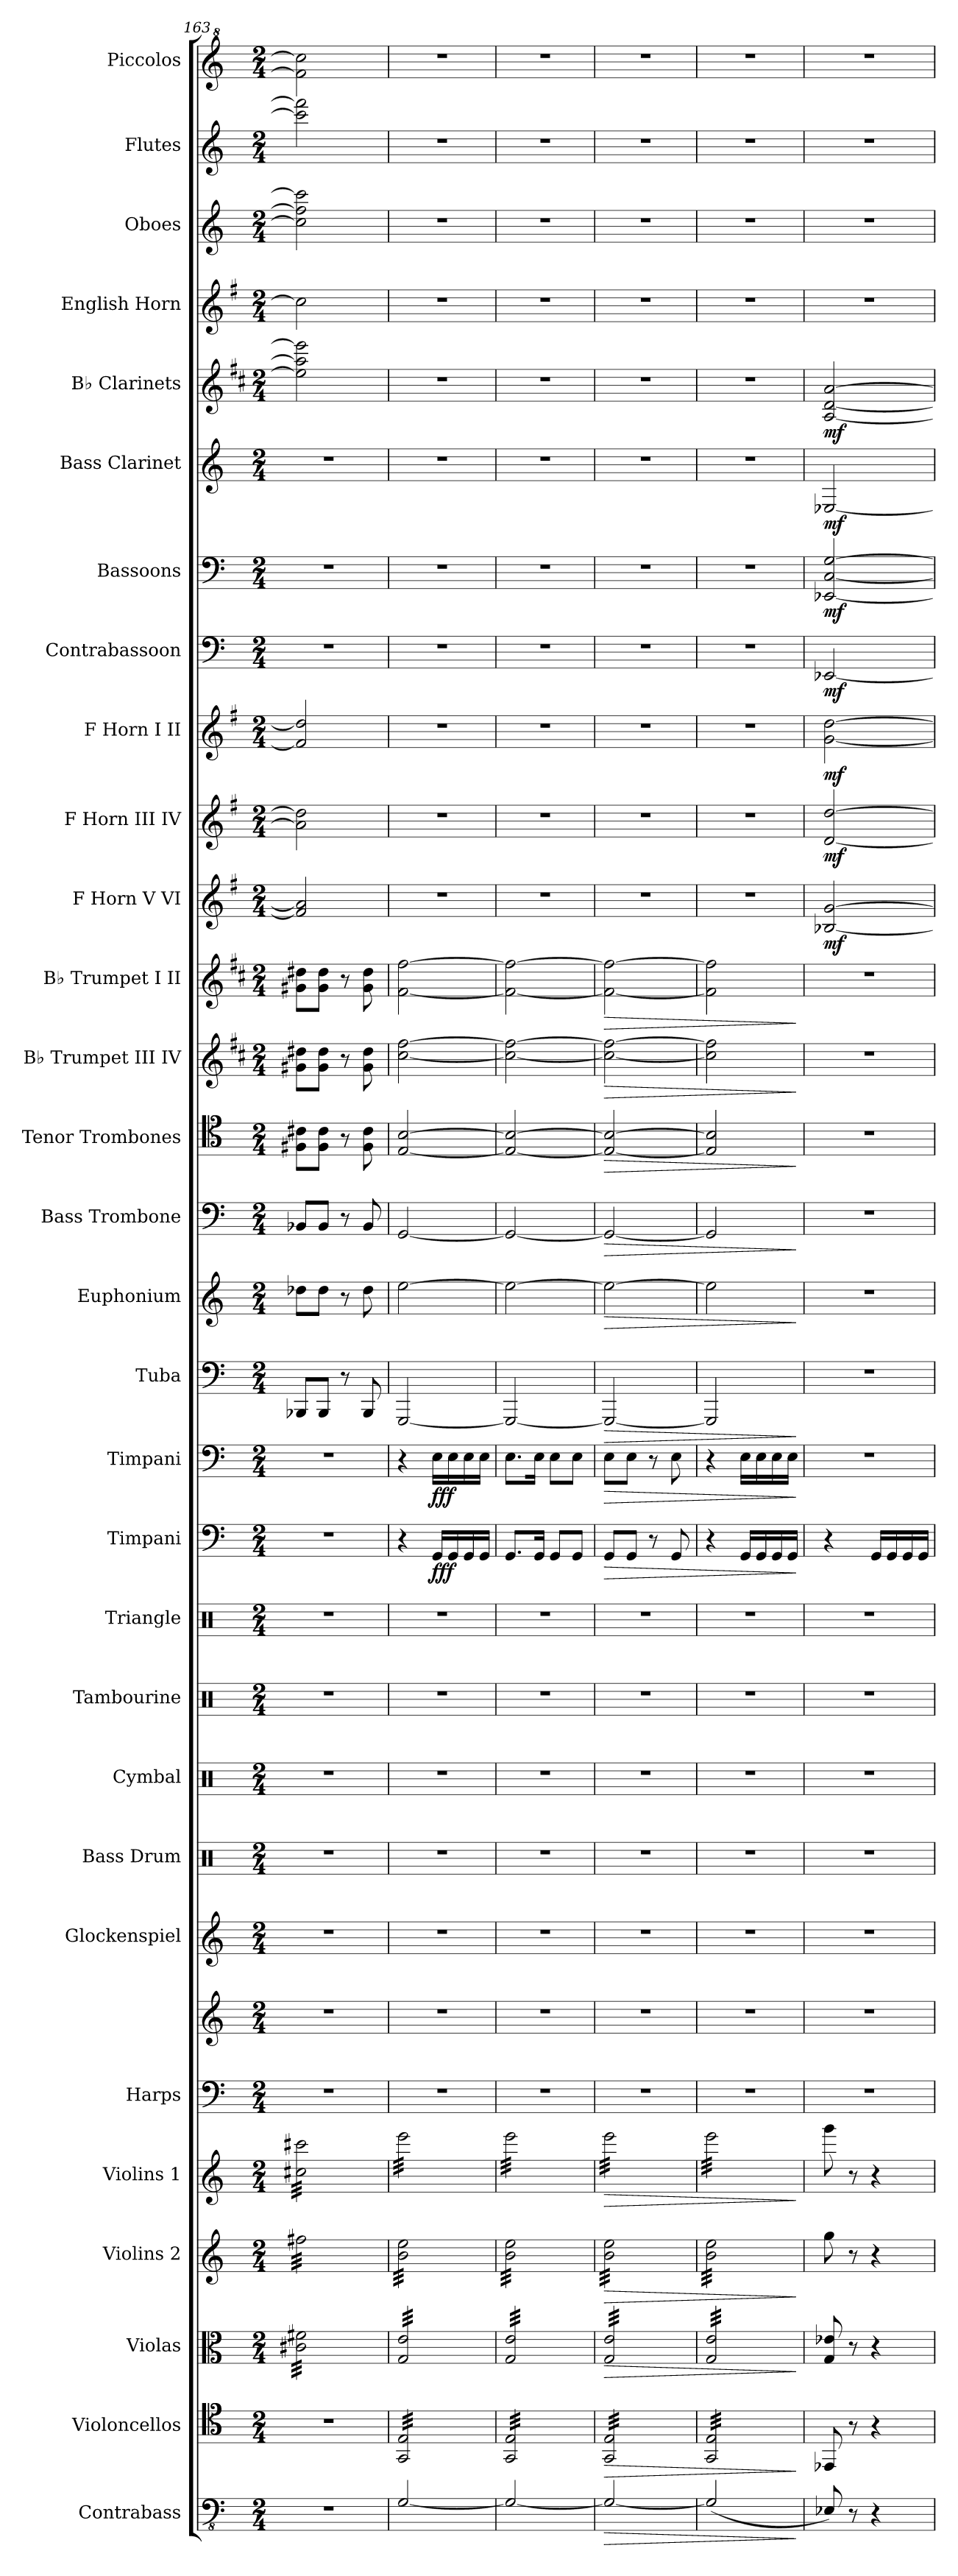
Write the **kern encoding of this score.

**kern	**dynam	**kern	**dynam	**kern	**dynam	**kern	**dynam	**kern	**dynam	**kern	**kern	**kern	**kern	**kern	**kern	**kern	**kern	**dynam	**kern	**dynam	**kern	**dynam	**kern	**dynam	**kern	**dynam	**kern	**dynam	**kern	**dynam	**kern	**dynam	**kern	**dynam	**kern	**dynam	**kern	**dynam	**kern	**dynam	**kern	**dynam	**kern	**dynam	**kern	**dynam	**kern	**kern	**kern	**kern
*part30	*part30	*part29	*part29	*part28	*part28	*part27	*part27	*part26	*part26	*part25	*part25	*part24	*part23	*part22	*part21	*part20	*part19	*part19	*part18	*part18	*part17	*part17	*part16	*part16	*part15	*part15	*part14	*part14	*part13	*part13	*part12	*part12	*part11	*part11	*part10	*part10	*part9	*part9	*part8	*part8	*part7	*part7	*part6	*part6	*part5	*part5	*part4	*part3	*part2	*part1
*staff31	*staff31	*staff30	*staff30	*staff29	*staff29	*staff28	*staff28	*staff27	*staff27	*staff26	*staff25	*staff24	*staff23	*staff22	*staff21	*staff20	*staff19	*staff19	*staff18	*staff18	*staff17	*staff17	*staff16	*staff16	*staff15	*staff15	*staff14	*staff14	*staff13	*staff13	*staff12	*staff12	*staff11	*staff11	*staff10	*staff10	*staff9	*staff9	*staff8	*staff8	*staff7	*staff7	*staff6	*staff6	*staff5	*staff5	*staff4	*staff3	*staff2	*staff1
*I"Contrabass	*	*I"Violoncellos	*	*I"Violas	*	*I"Violins 2	*	*I"Violins 1	*	*I"Harps	*	*I"Glockenspiel	*I"Bass Drum	*I"Cymbal	*I"Tambourine	*I"Triangle	*I"Timpani	*	*I"Timpani	*	*I"Tuba	*	*I"Euphonium	*	*I"Bass Trombone	*	*I"Tenor Trombones	*	*I"B♭ Trumpet III IV	*	*I"B♭ Trumpet I II	*	*I"F Horn V VI	*	*I"F Horn III IV	*	*I"F Horn I II	*	*I"Contrabassoon	*	*I"Bassoons	*	*I"Bass Clarinet	*	*I"B♭ Clarinets	*	*I"English Horn	*I"Oboes	*I"Flutes	*I"Piccolos
*I'Cb.	*	*I'Vc.	*	*I'Vla.	*	*I'Vln. 2	*	*I'Vln. 1	*	*I'Hrp.	*	*I'Glk.	*I'B. Dr.	*I'Cym.	*I'Tamb.	*I'Trgl.	*I'Timp.	*	*I'Timp.	*	*I'Tba.	*	*I'Euph.	*	*I'Tbn.	*	*I'Tbn.	*	*I'B♭ Tpt.	*	*I'B♭ Tpt.	*	*I'F Hn.	*	*I'F Hn.	*	*I'F Hn.	*	*I'Cbsn.	*	*I'Bsn.	*	*I'B. Cl.	*	*I'B♭ Cl.	*	*I'E. Hn.	*I'Ob.	*I'Fl.	*I'Picc.
*clefFv4	*	*clefC4	*	*clefC3	*	*clefG2	*	*clefG2	*	*clefF4	*clefG2	*clefG2	*clefX	*clefX	*clefX	*clefX	*clefF4	*	*clefF4	*	*clefF4	*	*clefG2	*	*clefF4	*	*clefC4	*	*clefG2	*	*clefG2	*	*clefG2	*	*clefG2	*	*clefG2	*	*clefF4	*	*clefF4	*	*clefG2	*	*clefG2	*	*clefG2	*clefG2	*clefG2	*clefG^2
*ITrd7c12	*	*	*	*	*	*	*	*	*	*	*	*ITrd-14c-24	*	*	*	*	*	*	*	*	*	*	*ITrd8c14	*	*	*	*	*	*ITrd1c2	*	*ITrd1c2	*	*ITrd4c7	*	*ITrd4c7	*	*ITrd4c7	*	*ITrd7c12	*	*	*	*ITrd8c14	*	*ITrd1c2	*	*ITrd4c7	*	*	*ITrd-7c-12
*k[]	*	*k[]	*	*k[]	*	*k[]	*	*k[]	*	*k[]	*k[]	*k[]	*k[]	*k[]	*k[]	*k[]	*k[]	*	*k[]	*	*k[]	*	*k[]	*	*k[]	*	*k[]	*	*k[]	*	*k[]	*	*k[]	*	*k[]	*	*k[]	*	*k[]	*	*k[]	*	*k[]	*	*k[]	*	*k[]	*k[]	*k[]	*k[]
*M2/4	*	*M2/4	*	*M2/4	*	*M2/4	*	*M2/4	*	*M2/4	*M2/4	*M2/4	*M2/4	*M2/4	*M2/4	*M2/4	*M2/4	*	*M2/4	*	*M2/4	*	*M2/4	*	*M2/4	*	*M2/4	*	*M2/4	*	*M2/4	*	*M2/4	*	*M2/4	*	*M2/4	*	*M2/4	*	*M2/4	*	*M2/4	*	*M2/4	*	*M2/4	*M2/4	*M2/4	*M2/4
=163	=163	=163	=163	=163	=163	=163	=163	=163	=163	=163	=163	=163	=163	=163	=163	=163	=163	=163	=163	=163	=163	=163	=163	=163	=163	=163	=163	=163	=163	=163	=163	=163	=163	=163	=163	=163	=163	=163	=163	=163	=163	=163	=163	=163	=163	=163	=163	=163	=163	=163
*	*	*	*	*tremolo	*	*	*	*	*	*	*	*	*	*	*	*	*	*	*	*	*	*	*	*	*	*	*	*	*	*	*	*	*	*	*	*	*	*	*	*	*	*	*	*	*	*	*	*	*	*
*	*	*	*	*	*	*tremolo	*	*	*	*	*	*	*	*	*	*	*	*	*	*	*	*	*	*	*	*	*	*	*	*	*	*	*	*	*	*	*	*	*	*	*	*	*	*	*	*	*	*	*	*
*	*	*	*	*	*	*	*	*tremolo	*	*	*	*	*	*	*	*	*	*	*	*	*	*	*	*	*	*	*	*	*	*	*	*	*	*	*	*	*	*	*	*	*	*	*	*	*	*	*	*	*	*
2r	.	2r	.	32c#X\ 32f#X\LLL	.	32ff#X\LLL	.	32cc#X\ 32ccc#X\LLL	.	2r	2r	2r	2r	2r	2r	2r	2r	.	2r	.	8BBB-X/L	.	8d-X\L	.	8BB-X/L	.	8F#X\ 8c#X\L	.	8f#X\ 8cc#X\L	.	8f#X\ 8cc#X\L	.	2B-/] 2d-/]	.	2d-\] 2g-\]	.	2B-/] 2g-/]	.	2r	.	2r	.	2r	.	2dd-\] 2gg-\] 2ddd-\]	.	2f#\]	2cc#\] 2ff#\] 2ccc#\]	2ccc#\] 2fff#\]	2fff#\] 2cccc#\]
.	.	.	.	32c#X\ 32f#X\	.	32ff#X\	.	32cc#X\ 32ccc#X\	.	.	.	.	.	.	.	.	.	.	.	.	.	.	.	.	.	.	.	.	.	.	.	.	.	.	.	.	.	.	.	.	.	.	.	.	.	.	.	.	.	.
.	.	.	.	32c#X\ 32f#X\	.	32ff#X\	.	32cc#X\ 32ccc#X\	.	.	.	.	.	.	.	.	.	.	.	.	.	.	.	.	.	.	.	.	.	.	.	.	.	.	.	.	.	.	.	.	.	.	.	.	.	.	.	.	.	.
.	.	.	.	32c#X\ 32f#X\	.	32ff#X\	.	32cc#X\ 32ccc#X\	.	.	.	.	.	.	.	.	.	.	.	.	.	.	.	.	.	.	.	.	.	.	.	.	.	.	.	.	.	.	.	.	.	.	.	.	.	.	.	.	.	.
.	.	.	.	32c#X\ 32f#X\	.	32ff#X\	.	32cc#X\ 32ccc#X\	.	.	.	.	.	.	.	.	.	.	.	.	8BBB-/J	.	8d-\J	.	8BB-/J	.	8F#\ 8c#\J	.	8f#\ 8cc#\J	.	8f#\ 8cc#\J	.	.	.	.	.	.	.	.	.	.	.	.	.	.	.	.	.	.	.
.	.	.	.	32c#X\ 32f#X\	.	32ff#X\	.	32cc#X\ 32ccc#X\	.	.	.	.	.	.	.	.	.	.	.	.	.	.	.	.	.	.	.	.	.	.	.	.	.	.	.	.	.	.	.	.	.	.	.	.	.	.	.	.	.	.
.	.	.	.	32c#X\ 32f#X\	.	32ff#X\	.	32cc#X\ 32ccc#X\	.	.	.	.	.	.	.	.	.	.	.	.	.	.	.	.	.	.	.	.	.	.	.	.	.	.	.	.	.	.	.	.	.	.	.	.	.	.	.	.	.	.
.	.	.	.	32c#X\ 32f#X\	.	32ff#X\	.	32cc#X\ 32ccc#X\	.	.	.	.	.	.	.	.	.	.	.	.	.	.	.	.	.	.	.	.	.	.	.	.	.	.	.	.	.	.	.	.	.	.	.	.	.	.	.	.	.	.
.	.	.	.	32c#X\ 32f#X\	.	32ff#X\	.	32cc#X\ 32ccc#X\	.	.	.	.	.	.	.	.	.	.	.	.	8r	.	8r	.	8r	.	8r	.	8r	.	8r	.	.	.	.	.	.	.	.	.	.	.	.	.	.	.	.	.	.	.
.	.	.	.	32c#X\ 32f#X\	.	32ff#X\	.	32cc#X\ 32ccc#X\	.	.	.	.	.	.	.	.	.	.	.	.	.	.	.	.	.	.	.	.	.	.	.	.	.	.	.	.	.	.	.	.	.	.	.	.	.	.	.	.	.	.
.	.	.	.	32c#X\ 32f#X\	.	32ff#X\	.	32cc#X\ 32ccc#X\	.	.	.	.	.	.	.	.	.	.	.	.	.	.	.	.	.	.	.	.	.	.	.	.	.	.	.	.	.	.	.	.	.	.	.	.	.	.	.	.	.	.
.	.	.	.	32c#X\ 32f#X\	.	32ff#X\	.	32cc#X\ 32ccc#X\	.	.	.	.	.	.	.	.	.	.	.	.	.	.	.	.	.	.	.	.	.	.	.	.	.	.	.	.	.	.	.	.	.	.	.	.	.	.	.	.	.	.
.	.	.	.	32c#X\ 32f#X\	.	32ff#X\	.	32cc#X\ 32ccc#X\	.	.	.	.	.	.	.	.	.	.	.	.	8BBB-/	.	8d-\	.	8BB-/	.	8F#\ 8c#\	.	8f#\ 8cc#\	.	8f#\ 8cc#\	.	.	.	.	.	.	.	.	.	.	.	.	.	.	.	.	.	.	.
.	.	.	.	32c#X\ 32f#X\	.	32ff#X\	.	32cc#X\ 32ccc#X\	.	.	.	.	.	.	.	.	.	.	.	.	.	.	.	.	.	.	.	.	.	.	.	.	.	.	.	.	.	.	.	.	.	.	.	.	.	.	.	.	.	.
.	.	.	.	32c#X\ 32f#X\	.	32ff#X\	.	32cc#X\ 32ccc#X\	.	.	.	.	.	.	.	.	.	.	.	.	.	.	.	.	.	.	.	.	.	.	.	.	.	.	.	.	.	.	.	.	.	.	.	.	.	.	.	.	.	.
.	.	.	.	32c#X\ 32f#X\JJJ	.	32ff#X\JJJ	.	32cc#X\ 32ccc#X\JJJ	.	.	.	.	.	.	.	.	.	.	.	.	.	.	.	.	.	.	.	.	.	.	.	.	.	.	.	.	.	.	.	.	.	.	.	.	.	.	.	.	.	.
=164	=164	=164	=164	=164	=164	=164	=164	=164	=164	=164	=164	=164	=164	=164	=164	=164	=164	=164	=164	=164	=164	=164	=164	=164	=164	=164	=164	=164	=164	=164	=164	=164	=164	=164	=164	=164	=164	=164	=164	=164	=164	=164	=164	=164	=164	=164	=164	=164	=164	=164
*	*	*tremolo	*	*	*	*	*	*	*	*	*	*	*	*	*	*	*	*	*	*	*	*	*	*	*	*	*	*	*	*	*	*	*	*	*	*	*	*	*	*	*	*	*	*	*	*	*	*	*	*
[2GGG/	.	32GG/ 32E/LLL	.	32G/ 32e/LLL	.	32b\ 32ee\LLL	.	32eee\LLL	.	2r	2r	2r	2r	2r	2r	2r	4r	.	4r	.	[2GGG/	.	[2e\	.	[2GG/	.	[2E/ [2B/	.	[2b\ [2ee\	.	[2e\ [2ee\	.	2r	.	2r	.	2r	.	2r	.	2r	.	2r	.	2r	.	2r	2r	2r	2r
.	.	32GG/ 32E/	.	32G/ 32e/	.	32b\ 32ee\	.	32eee\	.	.	.	.	.	.	.	.	.	.	.	.	.	.	.	.	.	.	.	.	.	.	.	.	.	.	.	.	.	.	.	.	.	.	.	.	.	.	.	.	.	.
.	.	32GG/ 32E/	.	32G/ 32e/	.	32b\ 32ee\	.	32eee\	.	.	.	.	.	.	.	.	.	.	.	.	.	.	.	.	.	.	.	.	.	.	.	.	.	.	.	.	.	.	.	.	.	.	.	.	.	.	.	.	.	.
.	.	32GG/ 32E/	.	32G/ 32e/	.	32b\ 32ee\	.	32eee\	.	.	.	.	.	.	.	.	.	.	.	.	.	.	.	.	.	.	.	.	.	.	.	.	.	.	.	.	.	.	.	.	.	.	.	.	.	.	.	.	.	.
.	.	32GG/ 32E/	.	32G/ 32e/	.	32b\ 32ee\	.	32eee\	.	.	.	.	.	.	.	.	.	.	.	.	.	.	.	.	.	.	.	.	.	.	.	.	.	.	.	.	.	.	.	.	.	.	.	.	.	.	.	.	.	.
.	.	32GG/ 32E/	.	32G/ 32e/	.	32b\ 32ee\	.	32eee\	.	.	.	.	.	.	.	.	.	.	.	.	.	.	.	.	.	.	.	.	.	.	.	.	.	.	.	.	.	.	.	.	.	.	.	.	.	.	.	.	.	.
.	.	32GG/ 32E/	.	32G/ 32e/	.	32b\ 32ee\	.	32eee\	.	.	.	.	.	.	.	.	.	.	.	.	.	.	.	.	.	.	.	.	.	.	.	.	.	.	.	.	.	.	.	.	.	.	.	.	.	.	.	.	.	.
.	.	32GG/ 32E/	.	32G/ 32e/	.	32b\ 32ee\	.	32eee\	.	.	.	.	.	.	.	.	.	.	.	.	.	.	.	.	.	.	.	.	.	.	.	.	.	.	.	.	.	.	.	.	.	.	.	.	.	.	.	.	.	.
!	!	!	!	!	!	!	!	!	!	!	!	!	!	!	!	!	!	!LO:DY:b	!	!LO:DY:b	!	!	!	!	!	!	!	!	!	!	!	!	!	!	!	!	!	!	!	!	!	!	!	!	!	!	!	!	!	!
.	.	32GG/ 32E/	.	32G/ 32e/	.	32b\ 32ee\	.	32eee\	.	.	.	.	.	.	.	.	16GG/LL	fff	16E\LL	fff	.	.	.	.	.	.	.	.	.	.	.	.	.	.	.	.	.	.	.	.	.	.	.	.	.	.	.	.	.	.
.	.	32GG/ 32E/	.	32G/ 32e/	.	32b\ 32ee\	.	32eee\	.	.	.	.	.	.	.	.	.	.	.	.	.	.	.	.	.	.	.	.	.	.	.	.	.	.	.	.	.	.	.	.	.	.	.	.	.	.	.	.	.	.
.	.	32GG/ 32E/	.	32G/ 32e/	.	32b\ 32ee\	.	32eee\	.	.	.	.	.	.	.	.	16GG/	.	16E\	.	.	.	.	.	.	.	.	.	.	.	.	.	.	.	.	.	.	.	.	.	.	.	.	.	.	.	.	.	.	.
.	.	32GG/ 32E/	.	32G/ 32e/	.	32b\ 32ee\	.	32eee\	.	.	.	.	.	.	.	.	.	.	.	.	.	.	.	.	.	.	.	.	.	.	.	.	.	.	.	.	.	.	.	.	.	.	.	.	.	.	.	.	.	.
.	.	32GG/ 32E/	.	32G/ 32e/	.	32b\ 32ee\	.	32eee\	.	.	.	.	.	.	.	.	16GG/	.	16E\	.	.	.	.	.	.	.	.	.	.	.	.	.	.	.	.	.	.	.	.	.	.	.	.	.	.	.	.	.	.	.
.	.	32GG/ 32E/	.	32G/ 32e/	.	32b\ 32ee\	.	32eee\	.	.	.	.	.	.	.	.	.	.	.	.	.	.	.	.	.	.	.	.	.	.	.	.	.	.	.	.	.	.	.	.	.	.	.	.	.	.	.	.	.	.
.	.	32GG/ 32E/	.	32G/ 32e/	.	32b\ 32ee\	.	32eee\	.	.	.	.	.	.	.	.	16GG/JJ	.	16E\JJ	.	.	.	.	.	.	.	.	.	.	.	.	.	.	.	.	.	.	.	.	.	.	.	.	.	.	.	.	.	.	.
.	.	32GG/ 32E/JJJ	.	32G/ 32e/JJJ	.	32b\ 32ee\JJJ	.	32eee\JJJ	.	.	.	.	.	.	.	.	.	.	.	.	.	.	.	.	.	.	.	.	.	.	.	.	.	.	.	.	.	.	.	.	.	.	.	.	.	.	.	.	.	.
=165	=165	=165	=165	=165	=165	=165	=165	=165	=165	=165	=165	=165	=165	=165	=165	=165	=165	=165	=165	=165	=165	=165	=165	=165	=165	=165	=165	=165	=165	=165	=165	=165	=165	=165	=165	=165	=165	=165	=165	=165	=165	=165	=165	=165	=165	=165	=165	=165	=165	=165
2GGG/_	.	32GG/ 32E/LLL	.	32G/ 32e/LLL	.	32b\ 32ee\LLL	.	32eee\LLL	.	2r	2r	2r	2r	2r	2r	2r	8.GG/L	.	8.E\L	.	2GGG/_	.	2e\_	.	2GG/_	.	2E/_ 2B/_	.	2b\_ 2ee\_	.	2e\_ 2ee\_	.	2r	.	2r	.	2r	.	2r	.	2r	.	2r	.	2r	.	2r	2r	2r	2r
.	.	32GG/ 32E/	.	32G/ 32e/	.	32b\ 32ee\	.	32eee\	.	.	.	.	.	.	.	.	.	.	.	.	.	.	.	.	.	.	.	.	.	.	.	.	.	.	.	.	.	.	.	.	.	.	.	.	.	.	.	.	.	.
.	.	32GG/ 32E/	.	32G/ 32e/	.	32b\ 32ee\	.	32eee\	.	.	.	.	.	.	.	.	.	.	.	.	.	.	.	.	.	.	.	.	.	.	.	.	.	.	.	.	.	.	.	.	.	.	.	.	.	.	.	.	.	.
.	.	32GG/ 32E/	.	32G/ 32e/	.	32b\ 32ee\	.	32eee\	.	.	.	.	.	.	.	.	.	.	.	.	.	.	.	.	.	.	.	.	.	.	.	.	.	.	.	.	.	.	.	.	.	.	.	.	.	.	.	.	.	.
.	.	32GG/ 32E/	.	32G/ 32e/	.	32b\ 32ee\	.	32eee\	.	.	.	.	.	.	.	.	.	.	.	.	.	.	.	.	.	.	.	.	.	.	.	.	.	.	.	.	.	.	.	.	.	.	.	.	.	.	.	.	.	.
.	.	32GG/ 32E/	.	32G/ 32e/	.	32b\ 32ee\	.	32eee\	.	.	.	.	.	.	.	.	.	.	.	.	.	.	.	.	.	.	.	.	.	.	.	.	.	.	.	.	.	.	.	.	.	.	.	.	.	.	.	.	.	.
.	.	32GG/ 32E/	.	32G/ 32e/	.	32b\ 32ee\	.	32eee\	.	.	.	.	.	.	.	.	16GG/Jk	.	16E\Jk	.	.	.	.	.	.	.	.	.	.	.	.	.	.	.	.	.	.	.	.	.	.	.	.	.	.	.	.	.	.	.
.	.	32GG/ 32E/	.	32G/ 32e/	.	32b\ 32ee\	.	32eee\	.	.	.	.	.	.	.	.	.	.	.	.	.	.	.	.	.	.	.	.	.	.	.	.	.	.	.	.	.	.	.	.	.	.	.	.	.	.	.	.	.	.
.	.	32GG/ 32E/	.	32G/ 32e/	.	32b\ 32ee\	.	32eee\	.	.	.	.	.	.	.	.	8GG/L	.	8E\L	.	.	.	.	.	.	.	.	.	.	.	.	.	.	.	.	.	.	.	.	.	.	.	.	.	.	.	.	.	.	.
.	.	32GG/ 32E/	.	32G/ 32e/	.	32b\ 32ee\	.	32eee\	.	.	.	.	.	.	.	.	.	.	.	.	.	.	.	.	.	.	.	.	.	.	.	.	.	.	.	.	.	.	.	.	.	.	.	.	.	.	.	.	.	.
.	.	32GG/ 32E/	.	32G/ 32e/	.	32b\ 32ee\	.	32eee\	.	.	.	.	.	.	.	.	.	.	.	.	.	.	.	.	.	.	.	.	.	.	.	.	.	.	.	.	.	.	.	.	.	.	.	.	.	.	.	.	.	.
.	.	32GG/ 32E/	.	32G/ 32e/	.	32b\ 32ee\	.	32eee\	.	.	.	.	.	.	.	.	.	.	.	.	.	.	.	.	.	.	.	.	.	.	.	.	.	.	.	.	.	.	.	.	.	.	.	.	.	.	.	.	.	.
.	.	32GG/ 32E/	.	32G/ 32e/	.	32b\ 32ee\	.	32eee\	.	.	.	.	.	.	.	.	8GG/J	.	8E\J	.	.	.	.	.	.	.	.	.	.	.	.	.	.	.	.	.	.	.	.	.	.	.	.	.	.	.	.	.	.	.
.	.	32GG/ 32E/	.	32G/ 32e/	.	32b\ 32ee\	.	32eee\	.	.	.	.	.	.	.	.	.	.	.	.	.	.	.	.	.	.	.	.	.	.	.	.	.	.	.	.	.	.	.	.	.	.	.	.	.	.	.	.	.	.
.	.	32GG/ 32E/	.	32G/ 32e/	.	32b\ 32ee\	.	32eee\	.	.	.	.	.	.	.	.	.	.	.	.	.	.	.	.	.	.	.	.	.	.	.	.	.	.	.	.	.	.	.	.	.	.	.	.	.	.	.	.	.	.
.	.	32GG/ 32E/JJJ	.	32G/ 32e/JJJ	.	32b\ 32ee\JJJ	.	32eee\JJJ	.	.	.	.	.	.	.	.	.	.	.	.	.	.	.	.	.	.	.	.	.	.	.	.	.	.	.	.	.	.	.	.	.	.	.	.	.	.	.	.	.	.
=166	=166	=166	=166	=166	=166	=166	=166	=166	=166	=166	=166	=166	=166	=166	=166	=166	=166	=166	=166	=166	=166	=166	=166	=166	=166	=166	=166	=166	=166	=166	=166	=166	=166	=166	=166	=166	=166	=166	=166	=166	=166	=166	=166	=166	=166	=166	=166	=166	=166	=166
!	!LO:HP:b	!	!LO:HP:b	!	!LO:HP:b	!	!LO:HP:b	!	!LO:HP:b	!	!	!	!	!	!	!	!	!LO:HP:b	!	!LO:HP:b	!	!LO:HP:b	!	!LO:HP:b	!	!LO:HP:b	!	!LO:HP:b	!	!LO:HP:b	!	!LO:HP:b	!	!	!	!	!	!	!	!	!	!	!	!	!	!	!	!	!	!
2GGG/_	>	32GG/ 32E/LLL	>	32G/ 32e/LLL	>	32b\ 32ee\LLL	>	32eee\LLL	>	2r	2r	2r	2r	2r	2r	2r	8GG/L	>	8E\L	>	2GGG/_	>	2e\_	>	2GG/_	>	2E/_ 2B/_	>	2b\_ 2ee\_	>	2e\_ 2ee\_	>	2r	.	2r	.	2r	.	2r	.	2r	.	2r	.	2r	.	2r	2r	2r	2r
.	.	32GG/ 32E/	.	32G/ 32e/	.	32b\ 32ee\	.	32eee\	.	.	.	.	.	.	.	.	.	.	.	.	.	.	.	.	.	.	.	.	.	.	.	.	.	.	.	.	.	.	.	.	.	.	.	.	.	.	.	.	.	.
.	.	32GG/ 32E/	.	32G/ 32e/	.	32b\ 32ee\	.	32eee\	.	.	.	.	.	.	.	.	.	.	.	.	.	.	.	.	.	.	.	.	.	.	.	.	.	.	.	.	.	.	.	.	.	.	.	.	.	.	.	.	.	.
.	.	32GG/ 32E/	.	32G/ 32e/	.	32b\ 32ee\	.	32eee\	.	.	.	.	.	.	.	.	.	.	.	.	.	.	.	.	.	.	.	.	.	.	.	.	.	.	.	.	.	.	.	.	.	.	.	.	.	.	.	.	.	.
.	.	32GG/ 32E/	.	32G/ 32e/	.	32b\ 32ee\	.	32eee\	.	.	.	.	.	.	.	.	8GG/J	.	8E\J	.	.	.	.	.	.	.	.	.	.	.	.	.	.	.	.	.	.	.	.	.	.	.	.	.	.	.	.	.	.	.
.	.	32GG/ 32E/	.	32G/ 32e/	.	32b\ 32ee\	.	32eee\	.	.	.	.	.	.	.	.	.	.	.	.	.	.	.	.	.	.	.	.	.	.	.	.	.	.	.	.	.	.	.	.	.	.	.	.	.	.	.	.	.	.
.	.	32GG/ 32E/	.	32G/ 32e/	.	32b\ 32ee\	.	32eee\	.	.	.	.	.	.	.	.	.	.	.	.	.	.	.	.	.	.	.	.	.	.	.	.	.	.	.	.	.	.	.	.	.	.	.	.	.	.	.	.	.	.
.	.	32GG/ 32E/	.	32G/ 32e/	.	32b\ 32ee\	.	32eee\	.	.	.	.	.	.	.	.	.	.	.	.	.	.	.	.	.	.	.	.	.	.	.	.	.	.	.	.	.	.	.	.	.	.	.	.	.	.	.	.	.	.
.	.	32GG/ 32E/	.	32G/ 32e/	.	32b\ 32ee\	.	32eee\	.	.	.	.	.	.	.	.	8r	.	8r	.	.	.	.	.	.	.	.	.	.	.	.	.	.	.	.	.	.	.	.	.	.	.	.	.	.	.	.	.	.	.
.	.	32GG/ 32E/	.	32G/ 32e/	.	32b\ 32ee\	.	32eee\	.	.	.	.	.	.	.	.	.	.	.	.	.	.	.	.	.	.	.	.	.	.	.	.	.	.	.	.	.	.	.	.	.	.	.	.	.	.	.	.	.	.
.	.	32GG/ 32E/	.	32G/ 32e/	.	32b\ 32ee\	.	32eee\	.	.	.	.	.	.	.	.	.	.	.	.	.	.	.	.	.	.	.	.	.	.	.	.	.	.	.	.	.	.	.	.	.	.	.	.	.	.	.	.	.	.
.	.	32GG/ 32E/	.	32G/ 32e/	.	32b\ 32ee\	.	32eee\	.	.	.	.	.	.	.	.	.	.	.	.	.	.	.	.	.	.	.	.	.	.	.	.	.	.	.	.	.	.	.	.	.	.	.	.	.	.	.	.	.	.
.	.	32GG/ 32E/	.	32G/ 32e/	.	32b\ 32ee\	.	32eee\	.	.	.	.	.	.	.	.	8GG/	.	8E\	.	.	.	.	.	.	.	.	.	.	.	.	.	.	.	.	.	.	.	.	.	.	.	.	.	.	.	.	.	.	.
.	.	32GG/ 32E/	.	32G/ 32e/	.	32b\ 32ee\	.	32eee\	.	.	.	.	.	.	.	.	.	.	.	.	.	.	.	.	.	.	.	.	.	.	.	.	.	.	.	.	.	.	.	.	.	.	.	.	.	.	.	.	.	.
.	.	32GG/ 32E/	.	32G/ 32e/	.	32b\ 32ee\	.	32eee\	.	.	.	.	.	.	.	.	.	.	.	.	.	.	.	.	.	.	.	.	.	.	.	.	.	.	.	.	.	.	.	.	.	.	.	.	.	.	.	.	.	.
.	.	32GG/ 32E/JJJ	.	32G/ 32e/JJJ	.	32b\ 32ee\JJJ	.	32eee\JJJ	.	.	.	.	.	.	.	.	.	.	.	.	.	.	.	.	.	.	.	.	.	.	.	.	.	.	.	.	.	.	.	.	.	.	.	.	.	.	.	.	.	.
=167	=167	=167	=167	=167	=167	=167	=167	=167	=167	=167	=167	=167	=167	=167	=167	=167	=167	=167	=167	=167	=167	=167	=167	=167	=167	=167	=167	=167	=167	=167	=167	=167	=167	=167	=167	=167	=167	=167	=167	=167	=167	=167	=167	=167	=167	=167	=167	=167	=167	=167
(2GGG/]	.	32GG/ 32E/LLL	.	32G/ 32e/LLL	.	32b\ 32ee\LLL	.	32eee\LLL	.	2r	2r	2r	2r	2r	2r	2r	4r	.	4r	.	2GGG/]	.	2e\]	.	2GG/]	.	2E/] 2B/]	.	2b\] 2ee\]	.	2e\] 2ee\]	.	2r	.	2r	.	2r	.	2r	.	2r	.	2r	.	2r	.	2r	2r	2r	2r
.	.	32GG/ 32E/	.	32G/ 32e/	.	32b\ 32ee\	.	32eee\	.	.	.	.	.	.	.	.	.	.	.	.	.	.	.	.	.	.	.	.	.	.	.	.	.	.	.	.	.	.	.	.	.	.	.	.	.	.	.	.	.	.
.	.	32GG/ 32E/	.	32G/ 32e/	.	32b\ 32ee\	.	32eee\	.	.	.	.	.	.	.	.	.	.	.	.	.	.	.	.	.	.	.	.	.	.	.	.	.	.	.	.	.	.	.	.	.	.	.	.	.	.	.	.	.	.
.	.	32GG/ 32E/	.	32G/ 32e/	.	32b\ 32ee\	.	32eee\	.	.	.	.	.	.	.	.	.	.	.	.	.	.	.	.	.	.	.	.	.	.	.	.	.	.	.	.	.	.	.	.	.	.	.	.	.	.	.	.	.	.
.	.	32GG/ 32E/	.	32G/ 32e/	.	32b\ 32ee\	.	32eee\	.	.	.	.	.	.	.	.	.	.	.	.	.	.	.	.	.	.	.	.	.	.	.	.	.	.	.	.	.	.	.	.	.	.	.	.	.	.	.	.	.	.
.	.	32GG/ 32E/	.	32G/ 32e/	.	32b\ 32ee\	.	32eee\	.	.	.	.	.	.	.	.	.	.	.	.	.	.	.	.	.	.	.	.	.	.	.	.	.	.	.	.	.	.	.	.	.	.	.	.	.	.	.	.	.	.
.	.	32GG/ 32E/	.	32G/ 32e/	.	32b\ 32ee\	.	32eee\	.	.	.	.	.	.	.	.	.	.	.	.	.	.	.	.	.	.	.	.	.	.	.	.	.	.	.	.	.	.	.	.	.	.	.	.	.	.	.	.	.	.
.	.	32GG/ 32E/	.	32G/ 32e/	.	32b\ 32ee\	.	32eee\	.	.	.	.	.	.	.	.	.	.	.	.	.	.	.	.	.	.	.	.	.	.	.	.	.	.	.	.	.	.	.	.	.	.	.	.	.	.	.	.	.	.
.	.	32GG/ 32E/	.	32G/ 32e/	.	32b\ 32ee\	.	32eee\	.	.	.	.	.	.	.	.	16GG/LL	.	16E\LL	.	.	.	.	.	.	.	.	.	.	.	.	.	.	.	.	.	.	.	.	.	.	.	.	.	.	.	.	.	.	.
.	.	32GG/ 32E/	.	32G/ 32e/	.	32b\ 32ee\	.	32eee\	.	.	.	.	.	.	.	.	.	.	.	.	.	.	.	.	.	.	.	.	.	.	.	.	.	.	.	.	.	.	.	.	.	.	.	.	.	.	.	.	.	.
.	.	32GG/ 32E/	.	32G/ 32e/	.	32b\ 32ee\	.	32eee\	.	.	.	.	.	.	.	.	16GG/	.	16E\	.	.	.	.	.	.	.	.	.	.	.	.	.	.	.	.	.	.	.	.	.	.	.	.	.	.	.	.	.	.	.
.	.	32GG/ 32E/	.	32G/ 32e/	.	32b\ 32ee\	.	32eee\	.	.	.	.	.	.	.	.	.	.	.	.	.	.	.	.	.	.	.	.	.	.	.	.	.	.	.	.	.	.	.	.	.	.	.	.	.	.	.	.	.	.
.	.	32GG/ 32E/	.	32G/ 32e/	.	32b\ 32ee\	.	32eee\	.	.	.	.	.	.	.	.	16GG/	.	16E\	.	.	.	.	.	.	.	.	.	.	.	.	.	.	.	.	.	.	.	.	.	.	.	.	.	.	.	.	.	.	.
.	.	32GG/ 32E/	.	32G/ 32e/	.	32b\ 32ee\	.	32eee\	.	.	.	.	.	.	.	.	.	.	.	.	.	.	.	.	.	.	.	.	.	.	.	.	.	.	.	.	.	.	.	.	.	.	.	.	.	.	.	.	.	.
.	.	32GG/ 32E/	.	32G/ 32e/	.	32b\ 32ee\	.	32eee\	.	.	.	.	.	.	.	.	16GG/JJ	.	16E\JJ	.	.	.	.	.	.	.	.	.	.	.	.	.	.	.	.	.	.	.	.	.	.	.	.	.	.	.	.	.	.	.
.	.	32GG/ 32E/JJJ	.	32G/ 32e/JJJ	.	32b\ 32ee\JJJ	.	32eee\JJJ	.	.	.	.	.	.	.	.	.	.	.	.	.	.	.	.	.	.	.	.	.	.	.	.	.	.	.	.	.	.	.	.	.	.	.	.	.	.	.	.	.	.
*	*	*	*	*	*	*	*	*Xtremolo	*	*	*	*	*	*	*	*	*	*	*	*	*	*	*	*	*	*	*	*	*	*	*	*	*	*	*	*	*	*	*	*	*	*	*	*	*	*	*	*	*	*
*	*	*	*	*	*	*Xtremolo	*	*	*	*	*	*	*	*	*	*	*	*	*	*	*	*	*	*	*	*	*	*	*	*	*	*	*	*	*	*	*	*	*	*	*	*	*	*	*	*	*	*	*	*
*	*	*	*	*Xtremolo	*	*	*	*	*	*	*	*	*	*	*	*	*	*	*	*	*	*	*	*	*	*	*	*	*	*	*	*	*	*	*	*	*	*	*	*	*	*	*	*	*	*	*	*	*	*
*	*	*Xtremolo	*	*	*	*	*	*	*	*	*	*	*	*	*	*	*	*	*	*	*	*	*	*	*	*	*	*	*	*	*	*	*	*	*	*	*	*	*	*	*	*	*	*	*	*	*	*	*	*
.	]	.	]	.	]	.	]	.	]	.	.	.	.	.	.	.	.	]	.	]	.	]	.	]	.	]	.	]	.	]	.	]	.	.	.	.	.	.	.	.	.	.	.	.	.	.	.	.	.	.
=168	=168	=168	=168	=168	=168	=168	=168	=168	=168	=168	=168	=168	=168	=168	=168	=168	=168	=168	=168	=168	=168	=168	=168	=168	=168	=168	=168	=168	=168	=168	=168	=168	=168	=168	=168	=168	=168	=168	=168	=168	=168	=168	=168	=168	=168	=168	=168	=168	=168	=168
!	!	!	!	!	!	!	!	!	!	!	!	!	!	!	!	!	!	!	!	!	!	!	!	!	!	!	!	!	!	!	!	!	!	!LO:DY:b	!	!LO:DY:b	!	!LO:DY:b	!	!LO:DY:b	!	!LO:DY:b	!	!LO:DY:b	!	!LO:DY:b	!	!	!	!
8EEE-X/)	.	8EE-X/	.	8G/ 8e-X/	.	8gg\	.	8ggg\	.	2r	2r	2r	2r	2r	2r	2r	4r	.	2r	.	2r	.	2r	.	2r	.	2r	.	2r	.	2r	.	[2E-X/ [2c/	mf	[2G/ [2g/	mf	[2c\ [2g\	mf	[2EEE-X/	mf	[2EE-X/ [2C/ [2G/	mf	[2EE-X/	mf	[2G/ [2c/ [2g/	mf	2r	2r	2r	2r
8r	.	8r	.	8r	.	8r	.	8r	.	.	.	.	.	.	.	.	.	.	.	.	.	.	.	.	.	.	.	.	.	.	.	.	.	.	.	.	.	.	.	.	.	.	.	.	.	.	.	.	.	.
4r	.	4r	.	4r	.	4r	.	4r	.	.	.	.	.	.	.	.	16GG/LL	.	.	.	.	.	.	.	.	.	.	.	.	.	.	.	.	.	.	.	.	.	.	.	.	.	.	.	.	.	.	.	.	.
.	.	.	.	.	.	.	.	.	.	.	.	.	.	.	.	.	16GG/	.	.	.	.	.	.	.	.	.	.	.	.	.	.	.	.	.	.	.	.	.	.	.	.	.	.	.	.	.	.	.	.	.
.	.	.	.	.	.	.	.	.	.	.	.	.	.	.	.	.	16GG/	.	.	.	.	.	.	.	.	.	.	.	.	.	.	.	.	.	.	.	.	.	.	.	.	.	.	.	.	.	.	.	.	.
.	.	.	.	.	.	.	.	.	.	.	.	.	.	.	.	.	16GG/JJ	.	.	.	.	.	.	.	.	.	.	.	.	.	.	.	.	.	.	.	.	.	.	.	.	.	.	.	.	.	.	.	.	.
=	=	=	=	=	=	=	=	=	=	=	=	=	=	=	=	=	=	=	=	=	=	=	=	=	=	=	=	=	=	=	=	=	=	=	=	=	=	=	=	=	=	=	=	=	=	=	=	=	=	=
*-	*-	*-	*-	*-	*-	*-	*-	*-	*-	*-	*-	*-	*-	*-	*-	*-	*-	*-	*-	*-	*-	*-	*-	*-	*-	*-	*-	*-	*-	*-	*-	*-	*-	*-	*-	*-	*-	*-	*-	*-	*-	*-	*-	*-	*-	*-	*-	*-	*-	*-
